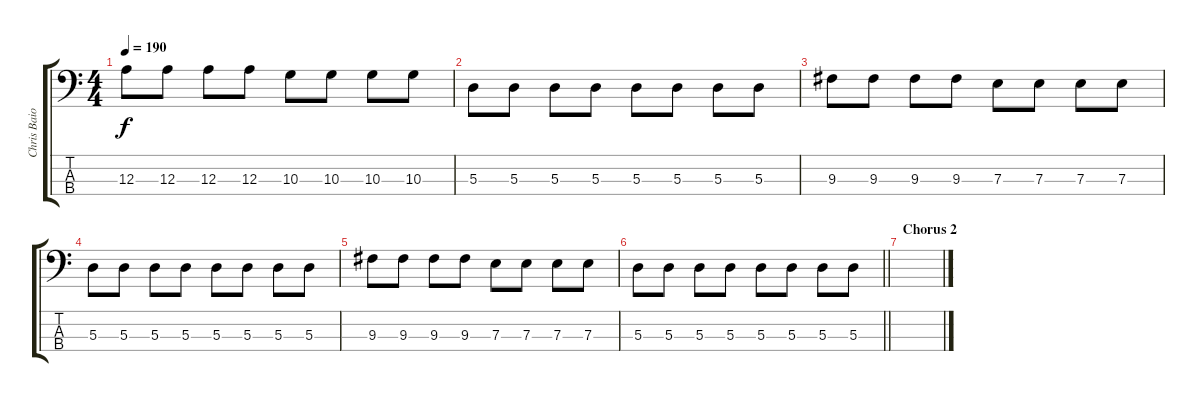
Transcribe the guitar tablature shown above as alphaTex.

\track ("Chris Baio - Bass Guitar" "Chris Baio") {instrument electricbassfinger}
\staff {score tabs}
\tuning (G2 D2 A1 E1) {hide}
\ts (4 4)
\tempo 190
\clef f4
\ks c
12.3.8{dy f} 12.3.8 12.3.8 12.3.8 10.3.8 10.3.8 10.3.8 10.3.8 |
5.3.8 5.3.8 5.3.8 5.3.8 5.3.8 5.3.8 5.3.8 5.3.8 |
9.3.8 9.3.8 9.3.8 9.3.8 7.3.8 7.3.8 7.3.8 7.3.8 |
5.3.8 5.3.8 5.3.8 5.3.8 5.3.8 5.3.8 5.3.8 5.3.8 |
9.3.8 9.3.8 9.3.8 9.3.8 7.3.8 7.3.8 7.3.8 7.3.8 |
\barLineRight lightlight
5.3.8 5.3.8 5.3.8 5.3.8 5.3.8 5.3.8 5.3.8 5.3.8 |
\section ("" "Chorus 2")
